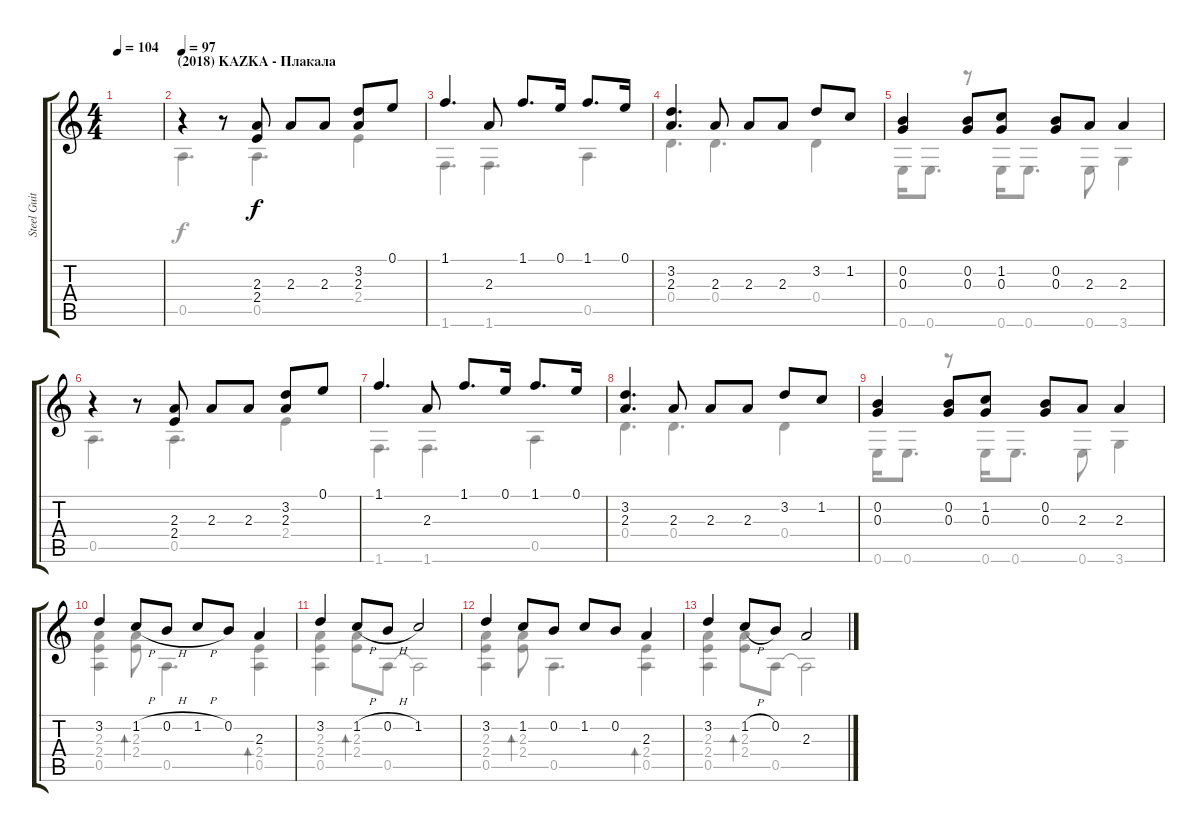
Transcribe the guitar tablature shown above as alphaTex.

\track ("Steel Guitar" "Steel Guit") {instrument acousticguitarsteel}
\staff {score tabs}
\tuning (E4 B3 G3 D3 A2 E2) {hide}
\voice
\ts (4 4)
\tempo 104
\clef g2
\ks c
|
\section ("" "(2018) KAZKA - Плакала")
\tempo 97
r.4 r.8 (2.3 2.4).8 2.3.8 2.3.8 (3.2 2.3).8 0.1.8 |
1.1.4{d} 2.3.8 1.1.8{d} 0.1.16 1.1.8{d} 0.1.16 |
(3.2 2.3).4{d} 2.3.8 2.3.8 2.3.8 3.2.8 1.2.8 |
(0.2 0.3).4 (0.2 0.3).8 (1.2 0.3).8 (0.2 0.3).8 2.3.8 2.3.4 |
r.4 r.8 (2.3 2.4).8 2.3.8 2.3.8 (3.2 2.3).8 0.1.8 |
1.1.4{d} 2.3.8 1.1.8{d} 0.1.16 1.1.8{d} 0.1.16 |
(3.2 2.3).4{d} 2.3.8 2.3.8 2.3.8 3.2.8 1.2.8 |
(0.2 0.3).4 (0.2 0.3).8 (1.2 0.3).8 (0.2 0.3).8 2.3.8 2.3.4 |
3.2.4 1.2{h}.8 0.2{h}.8 1.2{h}.8 0.2.8 2.3.4 |
3.2.4 1.2{h}.8 0.2{h}.8 1.2.2 |
3.2.4 1.2.8 0.2.8 1.2.8 0.2.8 2.3.4 |
3.2.4 1.2{h}.8 0.2.8 2.3.2 |
|
|
\voice
\clef g2
\ottava regular
\simile none
\ks c
|
0.5.4{d} 0.5.4{d} 2.4.4 |
1.6.4{d} 1.6.4{d} 0.5.4 |
0.4.4{d} 0.4.4{d} 0.4.4 |
0.6.16 0.6.8{d} r.8 0.6.16 0.6.8{d} 0.6.8 3.6.4 |
0.5.4{d} 0.5.4{d} 2.4.4 |
1.6.4{d} 1.6.4{d} 0.5.4 |
0.4.4{d} 0.4.4{d} 0.4.4 |
0.6.16 0.6.8{d} r.8 0.6.16 0.6.8{d} 0.6.8 3.6.4 |
(2.3 2.4 0.5).4 (2.3 2.4).8{bd 60} 0.5.4{d} (2.4 0.5).4{bd 60} |
(2.3 2.4 0.5).4 (2.3 2.4).8{bd 60} 0.5.8 0.5{t}.2 |
(2.3 2.4 0.5).4 (2.3 2.4).8{bd 60} 0.5.4{d} (2.4 0.5).4{bd 60} |
(2.3 2.4 0.5).4 (2.3 2.4).8{bd 60} 0.5.8 0.5{t}.2 |
|
|
